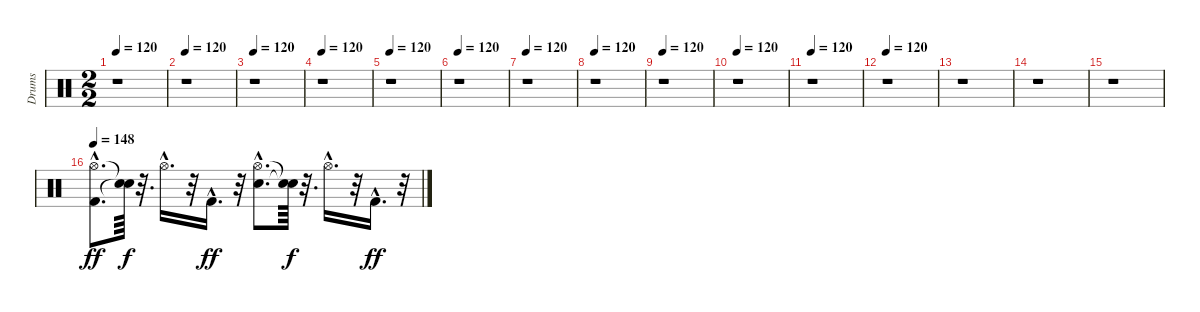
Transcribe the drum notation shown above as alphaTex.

\track ("Drums" "Drums") {instrument percussion}
\staff {score}
\articulation defaults
\ts (2 2)
\tempo 120
\clef neutral
\ks c
r.1{dy ff} |
\tempo 120
r.1 |
\tempo 120
r.1 |
\tempo 120
r.1 |
\tempo 120
r.1 |
\tempo 120
r.1 |
\tempo 120
r.1 |
\tempo 120
r.1 |
\tempo 120
r.1 |
\tempo 120
r.1 |
\tempo 120
r.1 |
\tempo 120
r.1 |
r.1 |
r.1 |
r.1 |
\tempo 148
("Hi-Hat (open)"{hac} "Kick (hit) 2"{hac}).8{d} ("Snare (hit)"{t} "Snare (hit)"{t}).64{dy f} r.32{d} "Hi-Hat (open)"{hac}.16{d} r.32 "Kick (hit) 2"{hac}.16{d dy ff} r.32 ("Hi-Hat (open)"{hac} "Electric Snare (hit)"{hac}).8{d} ("Snare (hit)"{t} "Snare (hit)"{t}).64{dy f} r.32{d} "Hi-Hat (open)"{hac}.16{d} r.32 "Kick (hit) 2"{hac}.16{d dy ff} r.32
